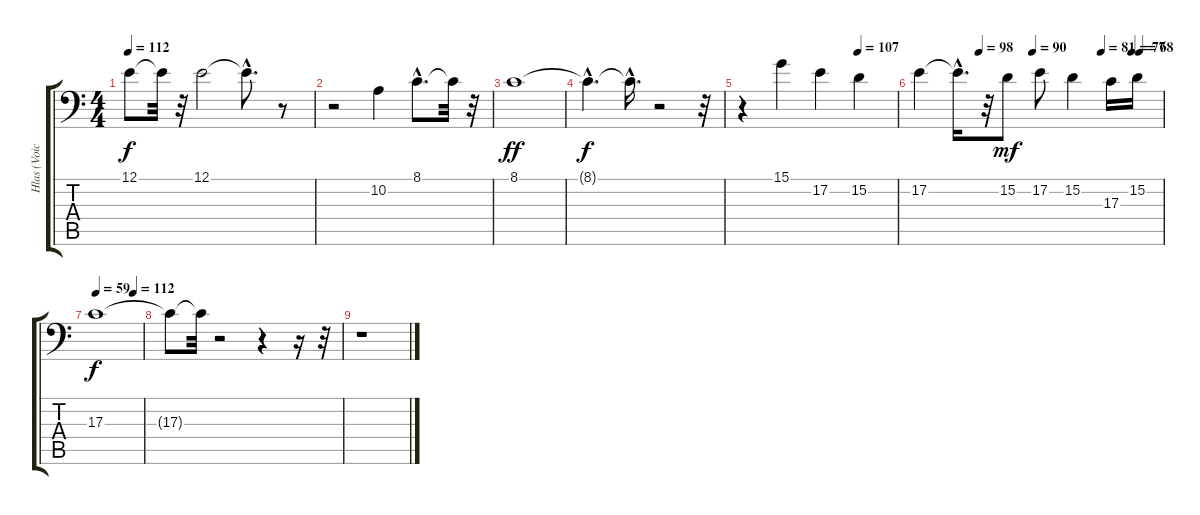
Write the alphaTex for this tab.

\track ("Hlas (Voice)" "Hlas (Voic") {instrument lead6voice}
\staff {score tabs}
\tuning (E3 B2 G2 D2 A1 E1) {hide}
\ts (4 4)
\tempo 112
\clef f4
\ks c
12.1.8{dy f} 12.1{t}.32 r.32 12.1.2 12.1{hac t}.8{d} r.8 |
r.2 10.2.4 8.1{hac}.8{d} 8.1{t}.32 r.32 |
8.1.1{dy ff} |
8.1{hac t}.4{d dy f} 8.1{hac t}.16{d} r.2 r.32 |
\tempo (107 0.75)
r.4 15.1.4 17.2.4 15.2.4 |
\tempo (98 0.25)
\tempo (90 0.46875)
\tempo (81 0.75)
\tempo (77 0.875)
\tempo (68 0.90625)
17.2.4 17.2{hac t}.16{d} r.32 15.2.8{dy mf} 17.2.8 15.2.4 17.3.16 15.2.16 |
\tempo (59 0.03125)
\tempo (112 0.8125)
17.3.1{dy f} |
17.3{t}.8 17.3{t}.32 r.2 r.4 r.16 r.32 |
r.1
